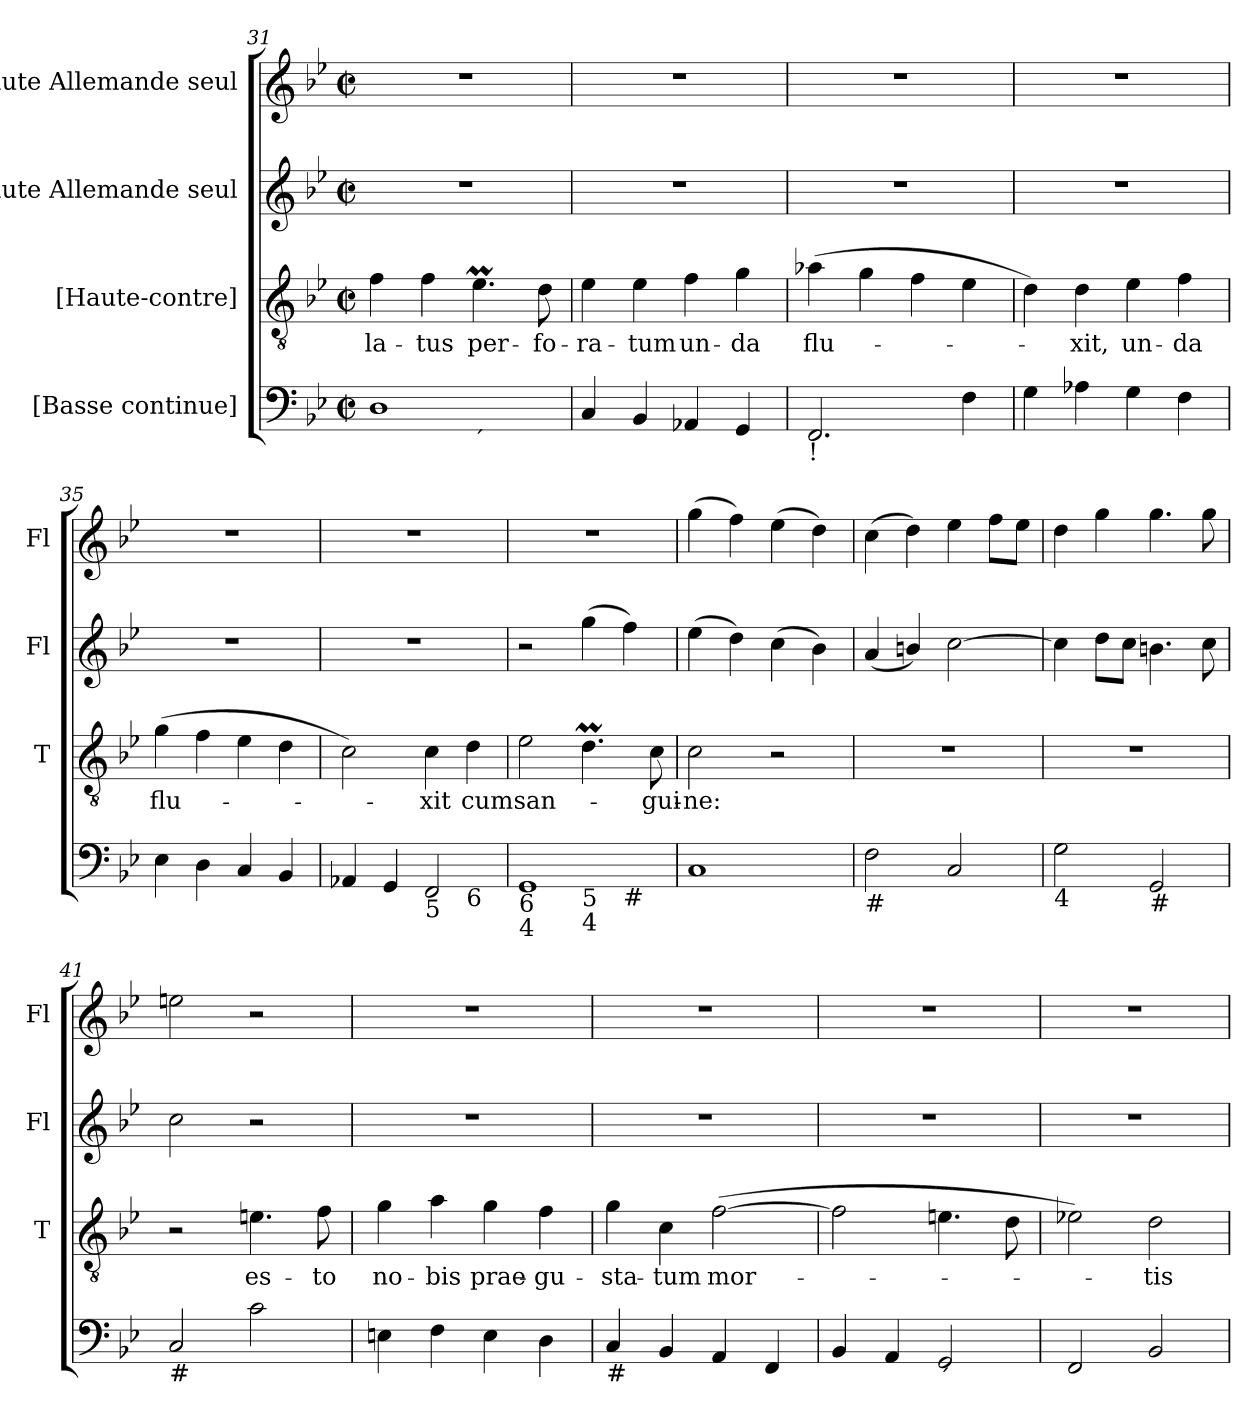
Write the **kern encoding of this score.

**kern	**kern	**text	**kern	**kern
*part4	*part3	*part3	*part2	*part1
*staff4	*staff3	*staff3	*staff2	*staff1
*I"[Basse continue]	*I"[Haute-contre]	*	*I"Flute Allemande seul	*I"Flute Allemande seul
*	*I'T	*	*I'Fl	*I'Fl
*clefF4	*clefGv2	*	*clefG2	*clefG2
*	*ITrd7c12	*	*	*
*k[b-e-]	*k[b-e-]	*	*k[b-e-]	*k[b-e-]
*B-:	*B-:	*	*B-:	*B-:
*M2/2	*M2/2	*	*M2/2	*M2/2
*met(c|)	*met(c|)	*	*met(c|)	*met(c|)
=31	=31	=31	=31	=31
!LO:TX:b:t=7	!	!	!	!
!	!	!LO:LY:b	!	!
*^	*	*	*	*
1D	2ryy	4F\	la-	1r	1r
!	!	!	!LO:LY:b	!	!
.	.	4F\	-tus	.	.
!	!LO:TX:b:t=´	!	!	!	!
!	!	!	!LO:LY:b	!	!
.	2ryy	4.E-M\	per-	.	.
!	!	!	!LO:LY:b	!	!
.	.	8D\	-fo-	.	.
!!LO:LB:g=z
=32	=32	=32	=32	=32	=32
!	!	!	!LO:LY:b	!	!
*v	*v	*	*	*	*
4C/	4E-\	-ra-	1r	1r
!	!	!LO:LY:b	!	!
4BB-/	4E-\	-tum	.	.
!	!	!LO:LY:b	!	!
4AA-X/	4F\	un-	.	.
!	!	!LO:LY:b	!	!
4GG/	4G\	-da	.	.
=33	=33	=33	=33	=33
!LO:TX:b:t=!	!	!	!	!
!	!	!LO:LY:b	!	!
2.FF/	(>4A-X\	flu-	1r	1r
.	4G\	.	.	.
.	4F\	.	.	.
4F\	4E-\	.	.	.
=34	=34	=34	=34	=34
4G\	4D\)	.	1r	1r
!	!	!LO:LY:b	!	!
4A-X\	4D\	-xit,	.	.
!	!	!LO:LY:b	!	!
4G\	4E-\	un-	.	.
!	!	!LO:LY:b	!	!
4F\	4F\	-da	.	.
=35	=35	=35	=35	=35
!	!	!LO:LY:b	!	!
4E-\	(>4G\	flu-	1r	1r
4D\	4F\	.	.	.
4C/	4E-\	.	.	.
4BB-/	4D\	.	.	.
=36	=36	=36	=36	=36
*^	*	*	*	*
4AA-X/	2.ryy	2C\)	.	1r	1r
4GG/	.	.	.	.	.
!LO:TX:b:t=5	!	!	!	!	!
!	!	!	!LO:LY:b	!	!
2FF/	.	4C\	-xit	.	.
!	!LO:TX:b:t=6	!	!	!	!
!	!	!	!LO:LY:b	!	!
.	4ryy	4D\	cum	.	.
=37	=37	=37	=37	=37	=37
!LO:TX:b:t=6	!	!	!	!	!
!LO:TX:b:t=4	!	!	!	!	!
!	!	!	!LO:LY:b	!	!
*	*^	*	*	*	*
1GG	2ryy	2.ryy	2E-\	san-	2r	1r
!	!LO:TX:b:t=5	!	!	!	!	!
!	!LO:TX:b:t=4	!	!	!	!	!
.	2ryy	.	4.Dm\	.	(>4gg\	.
!	!	!LO:TX:b:t=#	!	!	!	!
.	.	4ryy	.	.	4ff\)	.
!	!	!	!	!LO:LY:b	!	!
.	.	.	8C\	-gui-	.	.
=38	=38	=38	=38	=38	=38	=38
!	!	!	!	!LO:LY:b	!	!
*v	*v	*v	*	*	*	*
1C	2C\	-ne:	(>4ee-\	(>4gg\
.	.	.	4dd\)	4ff\)
.	2r	.	(>4cc\	(>4ee-\
.	.	.	4b-\)	4dd\)
=39	=39	=39	=39	=39
!LO:TX:b:t=#	!	!	!	!
2F\	1r	.	(4a/	(>4cc\
.	.	.	4bn/)	4dd\)
2C/	.	.	[>2cc\	4ee-\
.	.	.	.	8ff\L
.	.	.	.	8ee-\J
!!LO:LB:g=z
=40	=40	=40	=40	=40
!LO:TX:b:t=4	!	!	!	!
2G\	1r	.	4cc\]	4dd\
.	.	.	8dd\L	4gg\
.	.	.	8cc\J	.
!LO:TX:b:t=#	!	!	!	!
2GG/	.	.	4.bn\	4.gg\
.	.	.	8cc\	8gg\
=41	=41	=41	=41	=41
!LO:TX:b:t=#	!	!	!	!
2C/	2r	.	2cc\	2een\
!	!	!LO:LY:b	!	!
2c\	4.En\	es-	2r	2r
!	!	!LO:LY:b	!	!
.	8F\	-to	.	.
=42	=42	=42	=42	=42
!	!	!LO:LY:b	!	!
4En\	4G\	no-	1r	1r
!	!	!LO:LY:b	!	!
4F\	4A\	-bis	.	.
!	!	!LO:LY:b	!	!
4E\	4G\	prae-	.	.
!	!	!LO:LY:b	!	!
4D\	4F\	-gu-	.	.
=43	=43	=43	=43	=43
!LO:TX:b:t=#	!	!	!	!
!	!	!LO:LY:b	!	!
4C/	4G\	-sta-	1r	1r
!	!	!LO:LY:b	!	!
4BB-/	4C\	-tum	.	.
!	!	!LO:LY:b	!	!
4AA/	(>[>2F\	mor-	.	.
4FF/	.	.	.	.
=44	=44	=44	=44	=44
4BB-/	2F\]	.	1r	1r
4AA/	.	.	.	.
!LO:TX:b:t=´	!	!	!	!
2GG/	4.En\	.	.	.
.	8D\	.	.	.
=45	=45	=45	=45	=45
2FF/	2E-X\)	.	1r	1r
!	!	!LO:LY:b	!	!
2BB-/	2D\	-tis	.	.
=	=	=	=	=
*-	*-	*-	*-	*-
